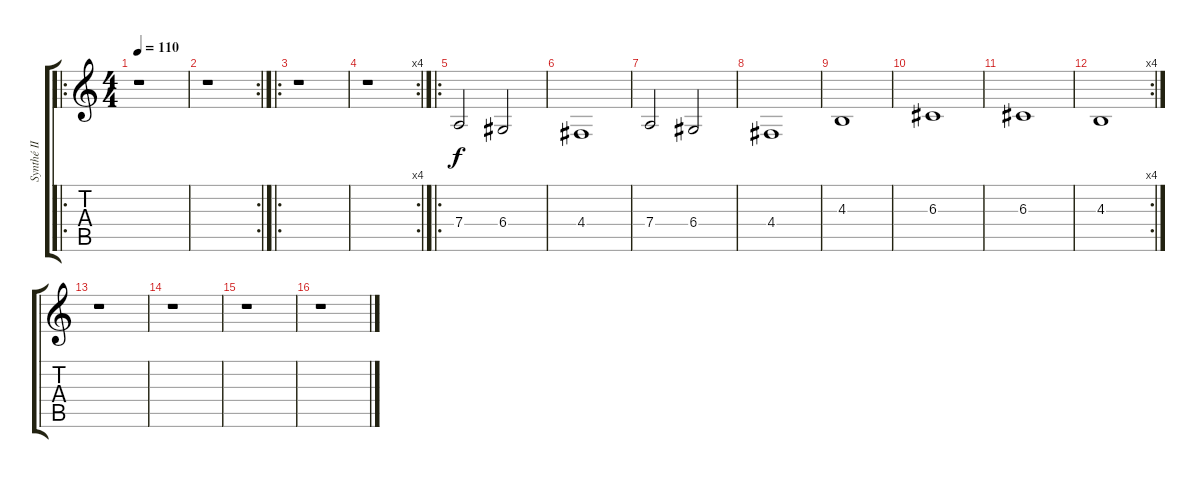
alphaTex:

\track ("Synthé II" "Synthé II") {instrument synthstrings1}
\staff {score tabs}
\tuning (E4 B3 G3 D3 A2 E2) {hide}
\ro
\ts (4 4)
\tempo 110
\clef g2
\ks c
r.1{dy f instrument synthstrings1} |
\rc 2
r.1 |
\ro
r.1 |
\rc 4
r.1 |
\ro
7.4.2 6.4.2 |
4.4.1 |
7.4.2 6.4.2 |
4.4.1 |
4.3.1 |
6.3.1 |
6.3.1 |
\rc 4
4.3.1 |
r.1 |
r.1 |
r.1 |
r.1
